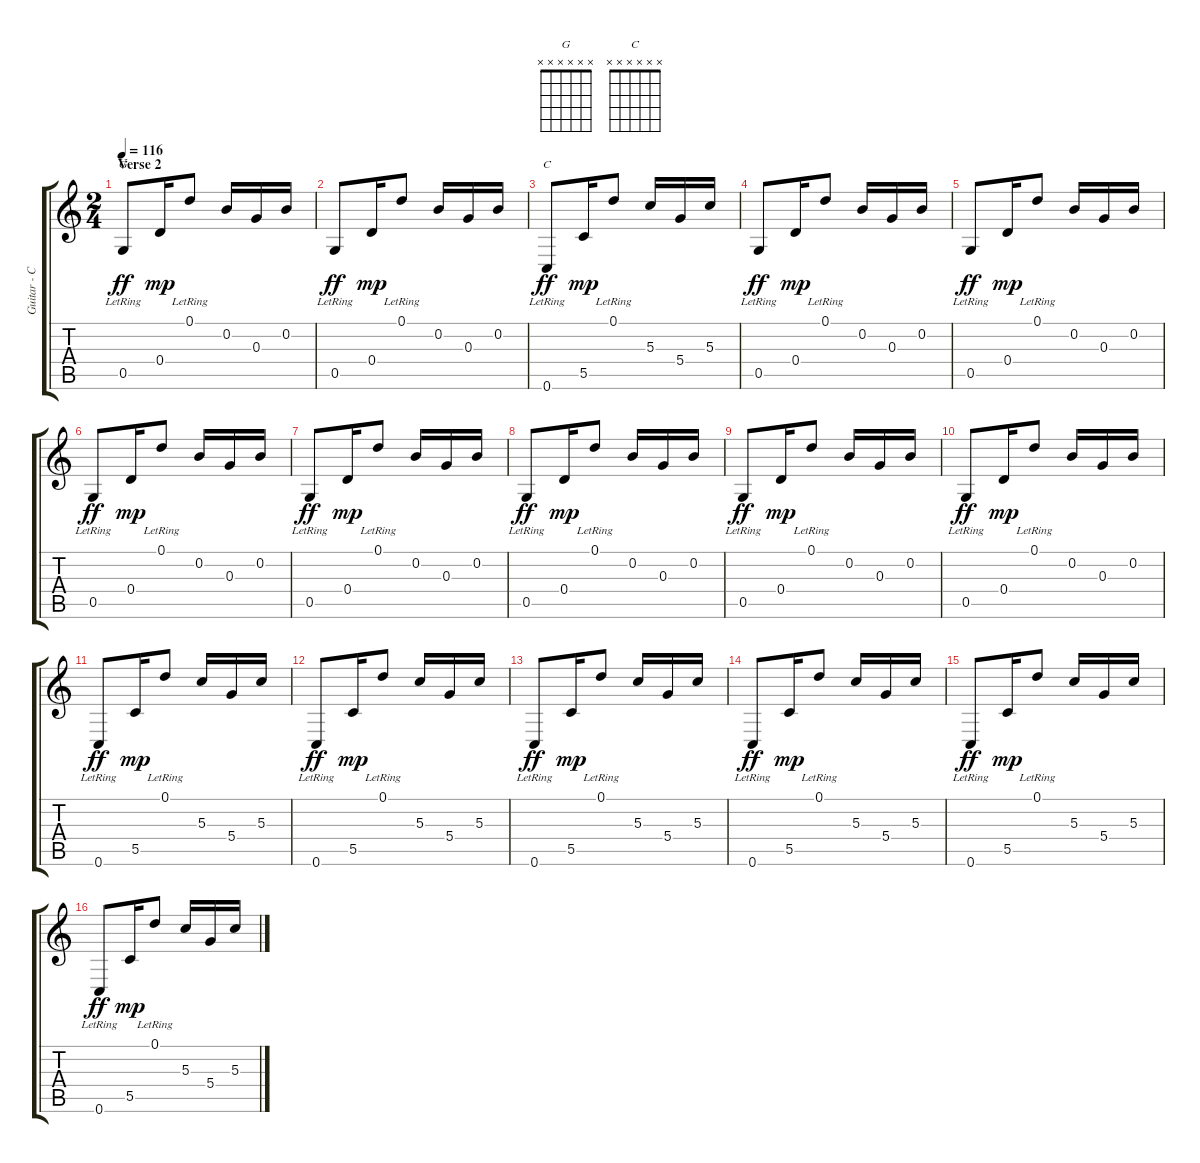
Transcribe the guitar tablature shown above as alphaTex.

\track ("Guitar - CGDGBD" "Guitar - C") {instrument acousticguitarnylon}
\staff {score tabs}
\tuning (D4 B3 G3 D3 G2 C2) {hide}
\chord ("G" x x x x x x) {firstfret 0}
\chord ("C" x x x x x x) {firstfret 0}
\ts (2 4)
\section ("" "Verse 2")
\tempo 116
\clef g2
\ks c
0.5{lr}.8{ch "G" dy ff} 0.4.16{dy mp} 0.1{lr}.8 0.2.16 0.3.16 0.2.16 |
0.5{lr}.8{dy ff} 0.4.16{dy mp} 0.1{lr}.8 0.2.16 0.3.16 0.2.16 |
0.6{lr}.8{ch "C" dy ff} 5.5.16{dy mp} 0.1{lr}.8 5.3.16 5.4.16 5.3.16 |
0.5{lr}.8{dy ff} 0.4.16{dy mp} 0.1{lr}.8 0.2.16 0.3.16 0.2.16 |
0.5{lr}.8{dy ff} 0.4.16{dy mp} 0.1{lr}.8 0.2.16 0.3.16 0.2.16 |
0.5{lr}.8{dy ff} 0.4.16{dy mp} 0.1{lr}.8 0.2.16 0.3.16 0.2.16 |
0.5{lr}.8{dy ff} 0.4.16{dy mp} 0.1{lr}.8 0.2.16 0.3.16 0.2.16 |
0.5{lr}.8{dy ff} 0.4.16{dy mp} 0.1{lr}.8 0.2.16 0.3.16 0.2.16 |
0.5{lr}.8{dy ff} 0.4.16{dy mp} 0.1{lr}.8 0.2.16 0.3.16 0.2.16 |
0.5{lr}.8{dy ff} 0.4.16{dy mp} 0.1{lr}.8 0.2.16 0.3.16 0.2.16 |
0.6{lr}.8{dy ff} 5.5.16{dy mp} 0.1{lr}.8 5.3.16 5.4.16 5.3.16 |
0.6{lr}.8{dy ff} 5.5.16{dy mp} 0.1{lr}.8 5.3.16 5.4.16 5.3.16 |
0.6{lr}.8{dy ff} 5.5.16{dy mp} 0.1{lr}.8 5.3.16 5.4.16 5.3.16 |
0.6{lr}.8{dy ff} 5.5.16{dy mp} 0.1{lr}.8 5.3.16 5.4.16 5.3.16 |
0.6{lr}.8{dy ff} 5.5.16{dy mp} 0.1{lr}.8 5.3.16 5.4.16 5.3.16 |
0.6{lr}.8{dy ff} 5.5.16{dy mp} 0.1{lr}.8 5.3.16 5.4.16 5.3.16
